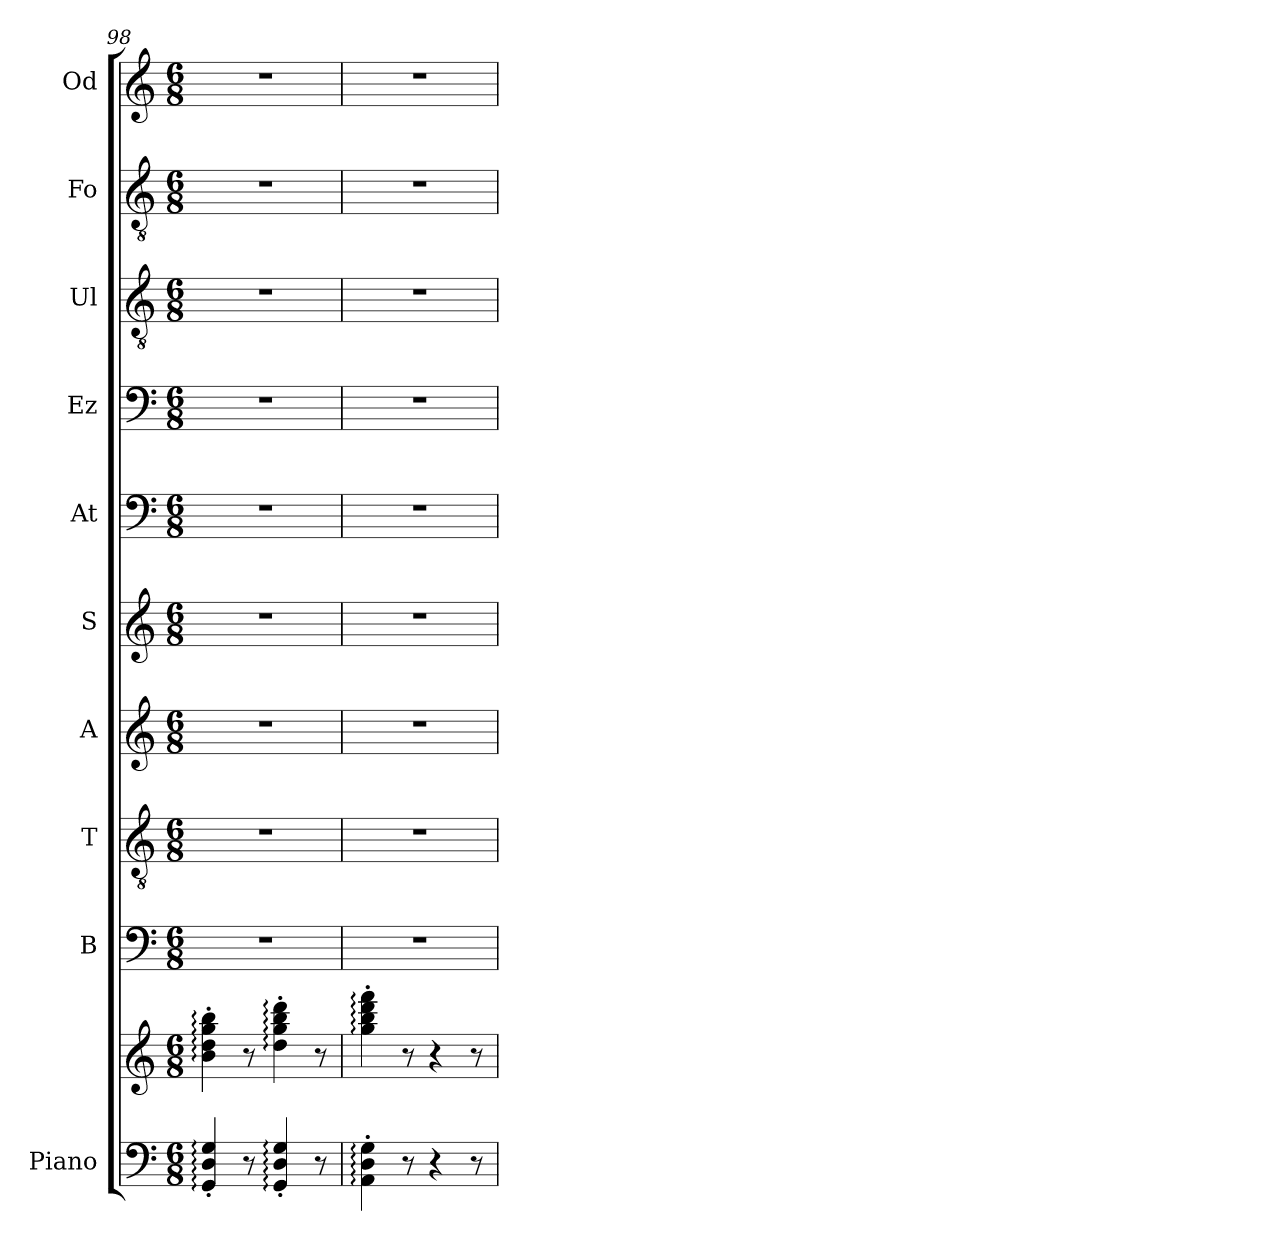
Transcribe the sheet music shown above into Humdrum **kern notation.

**kern	**kern	**kern	**kern	**kern	**kern	**kern	**kern	**kern	**kern	**kern
*part10	*part10	*part9	*part8	*part7	*part6	*part5	*part4	*part3	*part2	*part1
*staff11	*staff10	*staff9	*staff8	*staff7	*staff6	*staff5	*staff4	*staff3	*staff2	*staff1
*I"Piano	*	*I"B	*I"T	*I"A	*I"S	*I"At	*I"Ez	*I"Ul	*I"Fo	*I"Od
*I'Pno	*	*I'B	*I'T	*I'A	*I'S	*I'At	*I'Ez	*I'Ul	*I'Fo	*I'Od
*clefF4	*clefG2	*clefF4	*clefGv2	*clefG2	*clefG2	*clefF4	*clefF4	*clefGv2	*clefGv2	*clefG2
*k[]	*k[]	*k[]	*k[]	*k[]	*k[]	*k[]	*k[]	*k[]	*k[]	*k[]
*M6/8	*M6/8	*M6/8	*M6/8	*M6/8	*M6/8	*M6/8	*M6/8	*M6/8	*M6/8	*M6/8
=98	=98	=98	=98	=98	=98	=98	=98	=98	=98	=98
4GG/:' 4D/:' 4G/:'	4b\:' 4dd\:' 4gg\:' 4bb\:'	2.r	2.r	2.r	2.r	2.r	2.r	2.r	2.r	2.r
8r	8r	.	.	.	.	.	.	.	.	.
4GG/:' 4D/:' 4G/:'	4dd\:' 4gg\:' 4bb\:' 4ddd\:'	.	.	.	.	.	.	.	.	.
8r	8r	.	.	.	.	.	.	.	.	.
!!LO:LB:g=z
=99	=99	=99	=99	=99	=99	=99	=99	=99	=99	=99
4AA\:' 4D\:' 4G\:'	4gg\:' 4bb\:' 4ddd\:' 4fff\:'	2.r	2.r	2.r	2.r	2.r	2.r	2.r	2.r	2.r
8r	8r	.	.	.	.	.	.	.	.	.
4r	4r	.	.	.	.	.	.	.	.	.
8r	8r	.	.	.	.	.	.	.	.	.
=	=	=	=	=	=	=	=	=	=	=
*-	*-	*-	*-	*-	*-	*-	*-	*-	*-	*-
